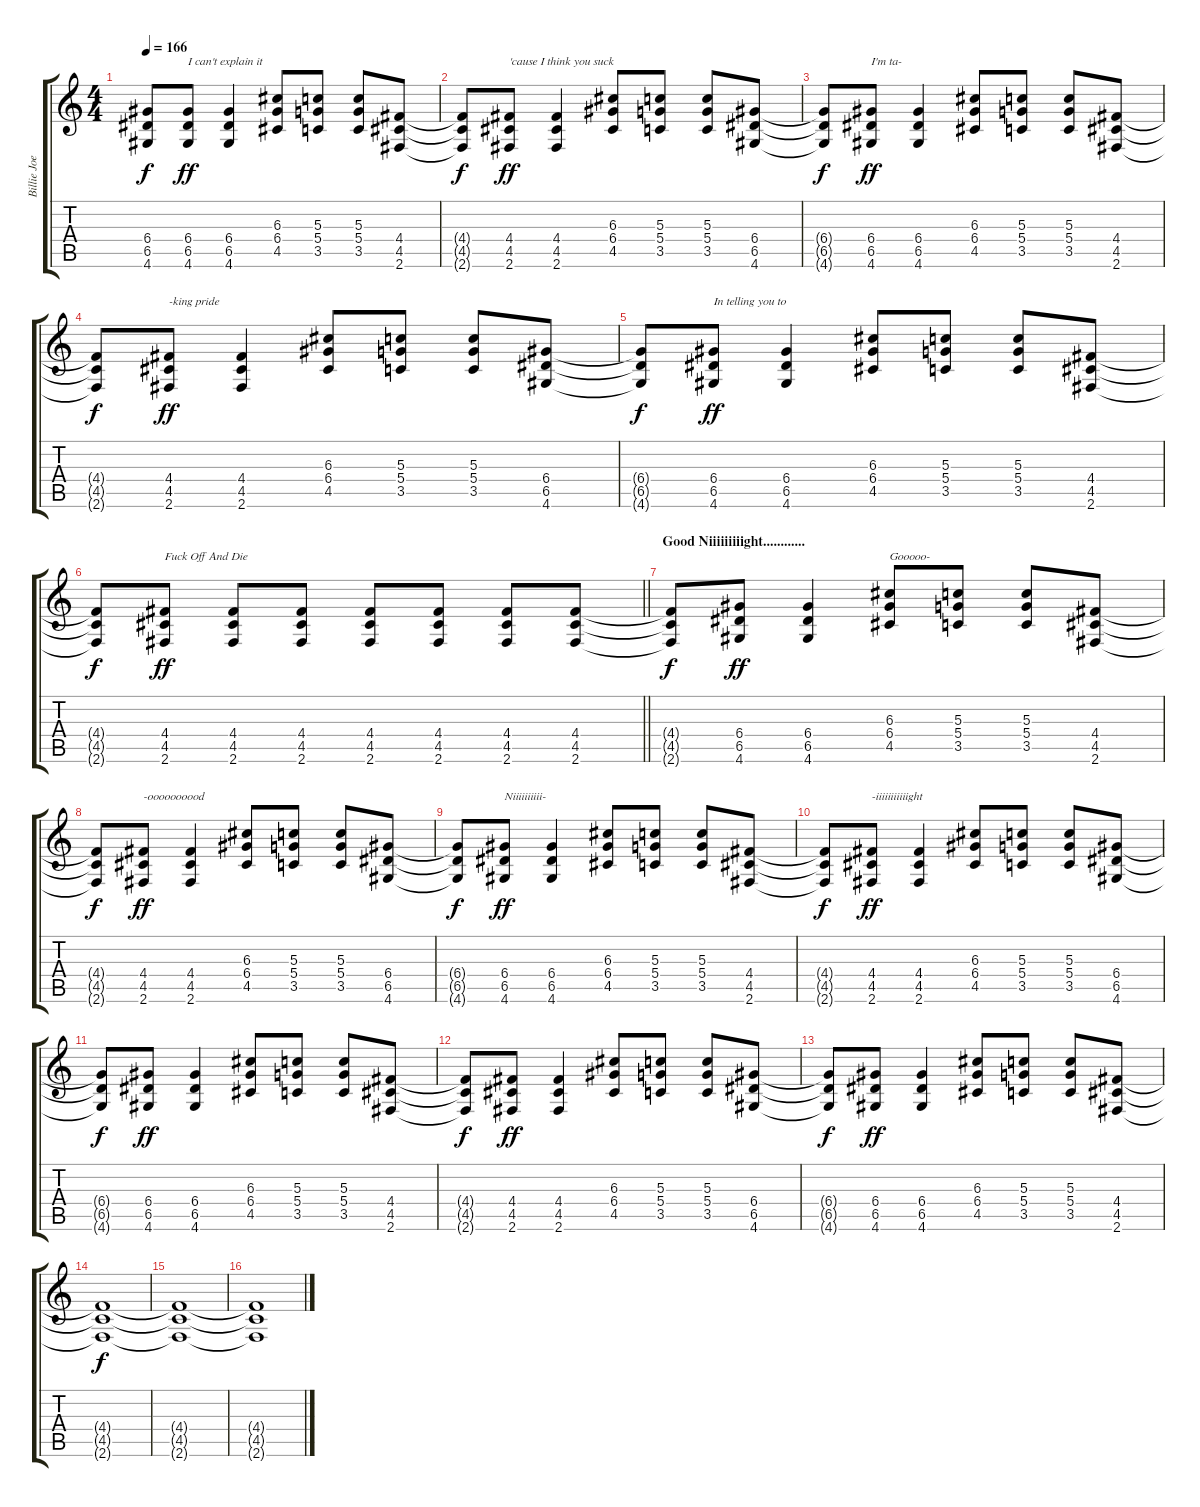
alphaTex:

\track ("Billie Joe Armstrong (Guitar Double)" "Billie Joe") {instrument acousticguitarsteel}
\staff {score tabs}
\tuning (E4 B3 G3 D3 A2 E2) {hide}
\ts (4 4)
\tempo 166
\clef g2
\ks c
(6.4{t} 6.5{t} 4.6{t}).8{dy f} (6.4 6.5 4.6).8{txt "I can't explain it " dy ff} (6.4 6.5 4.6).4 (6.3 6.4 4.5).8 (5.3 5.4 3.5).8 (5.3 5.4 3.5).8 (4.4 4.5 2.6).8 |
(4.4{t} 4.5{t} 2.6{t}).8{dy f} (4.4 4.5 2.6).8{txt "'cause I think you suck" dy ff} (4.4 4.5 2.6).4 (6.3 6.4 4.5).8 (5.3 5.4 3.5).8 (5.3 5.4 3.5).8 (6.4 6.5 4.6).8 |
(6.4{t} 6.5{t} 4.6{t}).8{dy f} (6.4 6.5 4.6).8{txt "I'm ta-" dy ff} (6.4 6.5 4.6).4 (6.3 6.4 4.5).8 (5.3 5.4 3.5).8 (5.3 5.4 3.5).8 (4.4 4.5 2.6).8 |
(4.4{t} 4.5{t} 2.6{t}).8{dy f} (4.4 4.5 2.6).8{txt "-king pride" dy ff} (4.4 4.5 2.6).4 (6.3 6.4 4.5).8 (5.3 5.4 3.5).8 (5.3 5.4 3.5).8 (6.4 6.5 4.6).8 |
(6.4{t} 6.5{t} 4.6{t}).8{dy f} (6.4 6.5 4.6).8{txt "In telling you to " dy ff} (6.4 6.5 4.6).4 (6.3 6.4 4.5).8 (5.3 5.4 3.5).8 (5.3 5.4 3.5).8 (4.4 4.5 2.6).8 |
\barLineRight lightlight
(4.4{t} 4.5{t} 2.6{t}).8{dy f} (4.4 4.5 2.6).8{txt "Fuck Off And Die" dy ff} (4.4 4.5 2.6).8 (4.4 4.5 2.6).8 (4.4 4.5 2.6).8 (4.4 4.5 2.6).8 (4.4 4.5 2.6).8 (4.4 4.5 2.6).8 |
\section ("" "Good Niiiiiiiiight............")
(4.4{t} 4.5{t} 2.6{t}).8{dy f} (6.4 6.5 4.6).8{dy ff} (6.4 6.5 4.6).4 (6.3 6.4 4.5).8{txt "Gooooo-"} (5.3 5.4 3.5).8 (5.3 5.4 3.5).8 (4.4 4.5 2.6).8 |
(4.4{t} 4.5{t} 2.6{t}).8{dy f} (4.4 4.5 2.6).8{txt "-oooooooood" dy ff} (4.4 4.5 2.6).4 (6.3 6.4 4.5).8 (5.3 5.4 3.5).8 (5.3 5.4 3.5).8 (6.4 6.5 4.6).8 |
(6.4{t} 6.5{t} 4.6{t}).8{dy f} (6.4 6.5 4.6).8{txt "Niiiiiiiiii-" dy ff} (6.4 6.5 4.6).4 (6.3 6.4 4.5).8 (5.3 5.4 3.5).8 (5.3 5.4 3.5).8 (4.4 4.5 2.6).8 |
(4.4{t} 4.5{t} 2.6{t}).8{dy f} (4.4 4.5 2.6).8{txt "-iiiiiiiiiiight" dy ff} (4.4 4.5 2.6).4 (6.3 6.4 4.5).8 (5.3 5.4 3.5).8 (5.3 5.4 3.5).8 (6.4 6.5 4.6).8 |
(6.4{t} 6.5{t} 4.6{t}).8{dy f} (6.4 6.5 4.6).8{dy ff} (6.4 6.5 4.6).4 (6.3 6.4 4.5).8 (5.3 5.4 3.5).8 (5.3 5.4 3.5).8 (4.4 4.5 2.6).8 |
(4.4{t} 4.5{t} 2.6{t}).8{dy f} (4.4 4.5 2.6).8{dy ff} (4.4 4.5 2.6).4 (6.3 6.4 4.5).8 (5.3 5.4 3.5).8 (5.3 5.4 3.5).8 (6.4 6.5 4.6).8 |
(6.4{t} 6.5{t} 4.6{t}).8{dy f} (6.4 6.5 4.6).8{dy ff} (6.4 6.5 4.6).4 (6.3 6.4 4.5).8 (5.3 5.4 3.5).8 (5.3 5.4 3.5).8 (4.4 4.5 2.6).8 |
(4.4{t} 4.5{t} 2.6{t}).1{dy f} |
(4.4{t} 4.5{t} 2.6{t}).1 |
(4.4{t} 4.5{t} 2.6{t}).1
